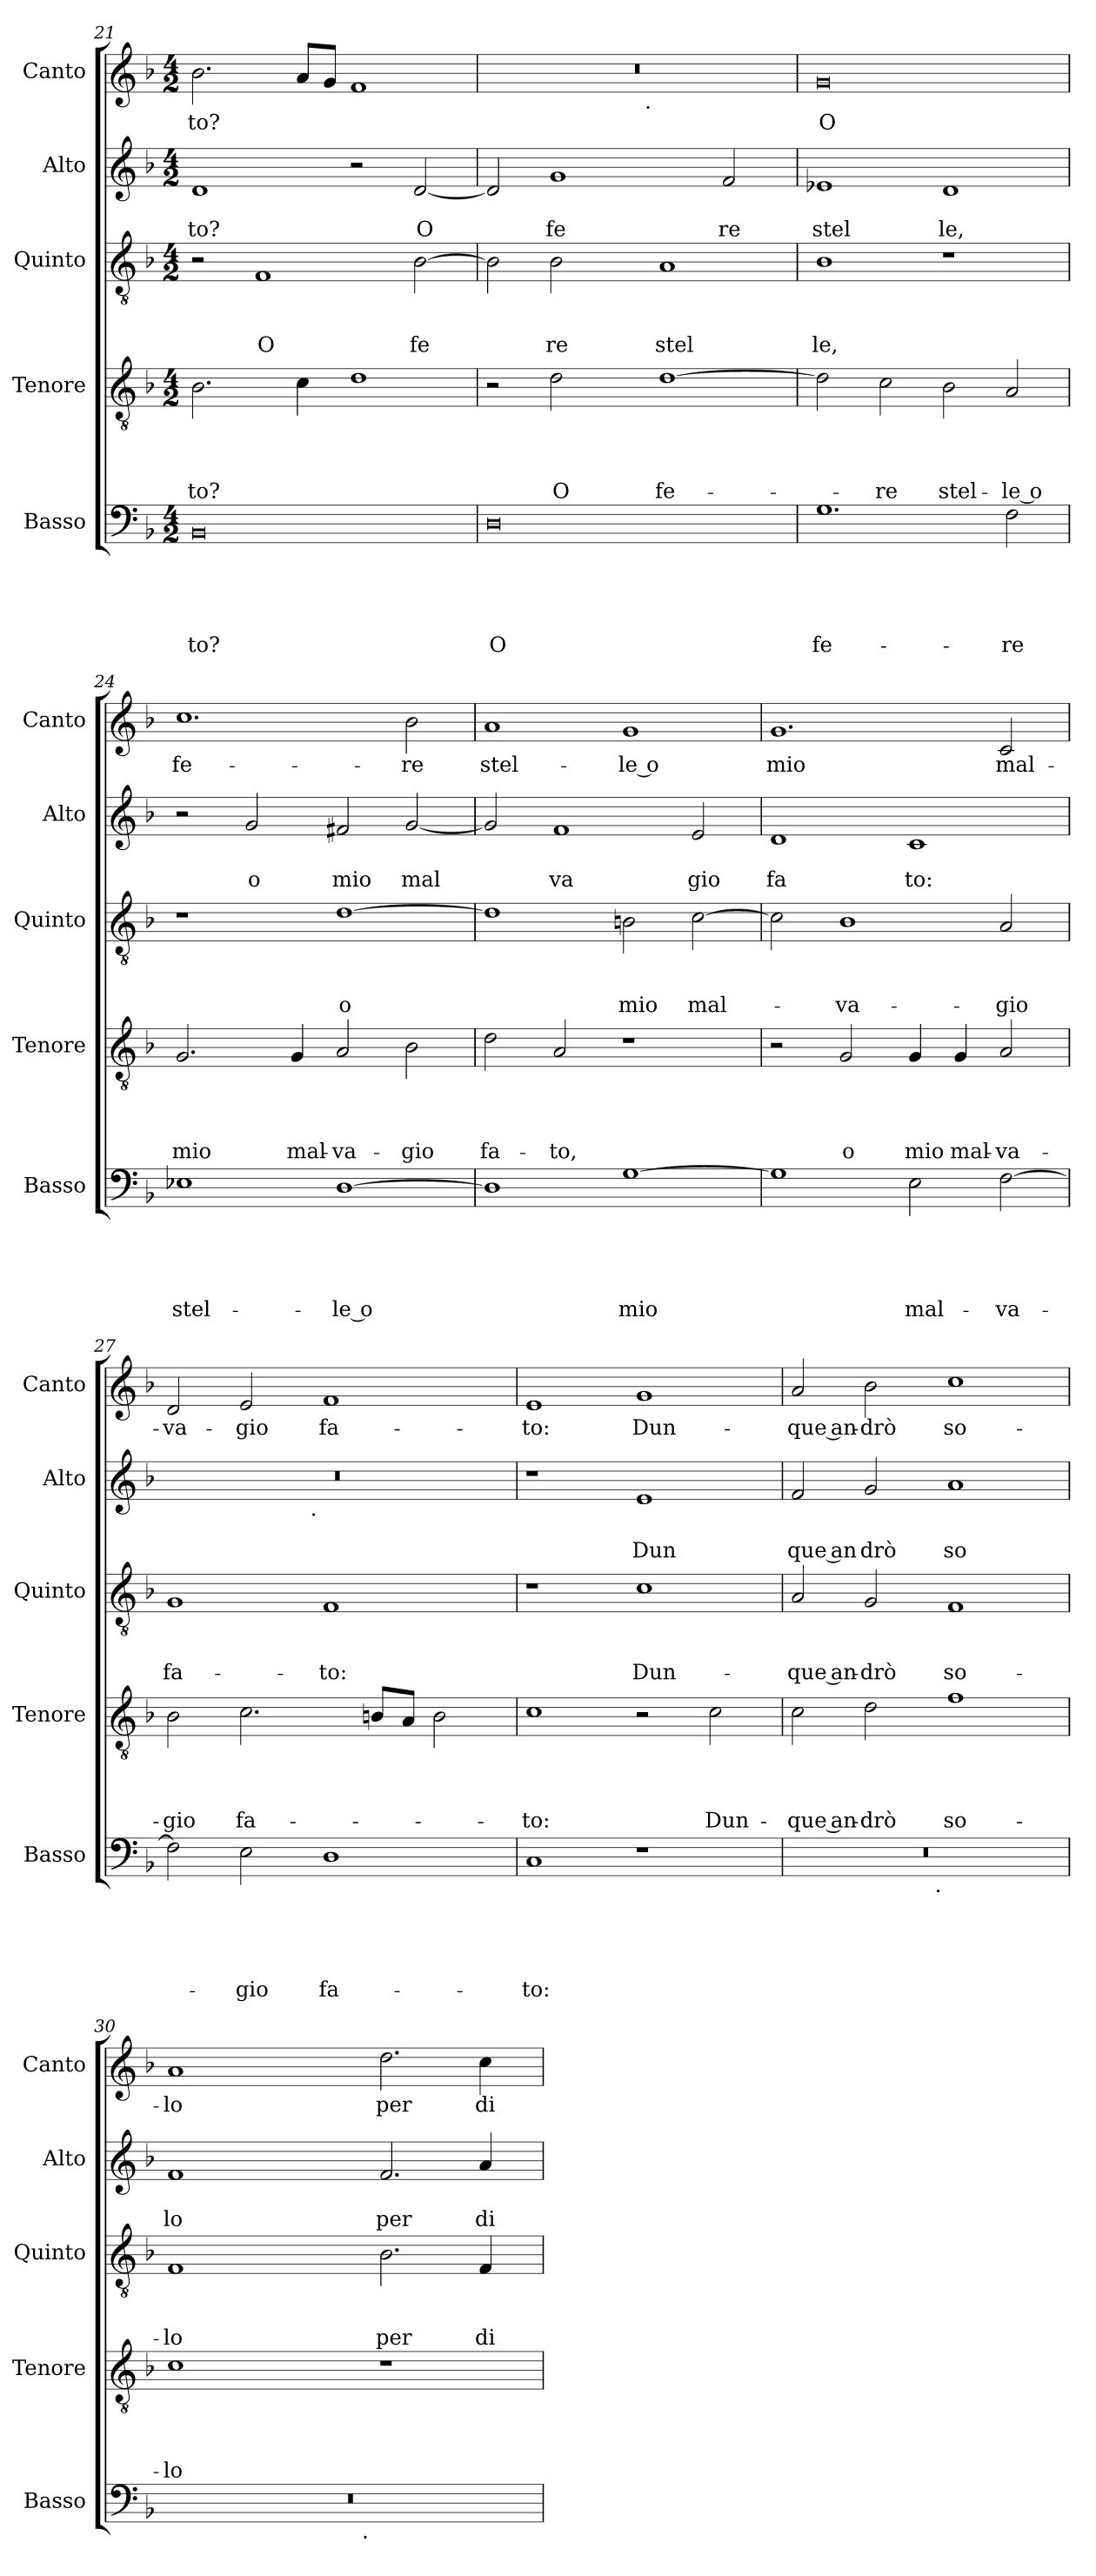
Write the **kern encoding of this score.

**kern	**text	**text	**text	**text	**text	**kern	**text	**text	**text	**text	**kern	**text	**text	**text	**kern	**text	**text	**kern	**text
*part5	*part5	*part5	*part5	*part5	*part5	*part4	*part4	*part4	*part4	*part4	*part3	*part3	*part3	*part3	*part2	*part2	*part2	*part1	*part1
*staff5	*staff5	*staff5	*staff5	*staff5	*staff5	*staff4	*staff4	*staff4	*staff4	*staff4	*staff3	*staff3	*staff3	*staff3	*staff2	*staff2	*staff2	*staff1	*staff1
*I"Basso	*	*	*	*	*	*I"Tenore	*	*	*	*	*I"Quinto	*	*	*	*I"Alto	*	*	*I"Canto	*
*I'Basso	*	*	*	*	*	*I'Tenore	*	*	*	*	*I'Quinto	*	*	*	*I'Alto	*	*	*I'Canto	*
*clefF4	*	*	*	*	*	*clefGv2	*	*	*	*	*clefGv2	*	*	*	*clefG2	*	*	*clefG2	*
*k[b-]	*	*	*	*	*	*k[b-]	*	*	*	*	*k[b-]	*	*	*	*k[b-]	*	*	*k[b-]	*
*F:	*	*	*	*	*	*F:	*	*	*	*	*F:	*	*	*	*F:	*	*	*F:	*
*M4/2	*	*	*	*	*	*M4/2	*	*	*	*	*M4/2	*	*	*	*M4/2	*	*	*M4/2	*
=21	=21	=21	=21	=21	=21	=21	=21	=21	=21	=21	=21	=21	=21	=21	=21	=21	=21	=21	=21
!	!	!	!	!	!LO:LY:b	!	!	!	!	!LO:LY:b	!	!	!	!	!	!	!LO:LY:b	!	!LO:LY:b
0BB-	.	.	.	.	-to?	2.B-\	.	.	.	-to?	2r	.	.	.	1d	.	to?	2.b-\	-to?
!	!	!	!	!	!	!	!	!	!	!	!	!	!	!LO:LY:b	!	!	!	!	!
.	.	.	.	.	.	.	.	.	.	.	1F	.	.	O	.	.	.	.	.
.	.	.	.	.	.	4c\	.	.	.	.	.	.	.	.	.	.	.	8a/L	.
.	.	.	.	.	.	.	.	.	.	.	.	.	.	.	.	.	.	8g/J	.
.	.	.	.	.	.	1d	.	.	.	.	.	.	.	.	2r	.	.	1f	.
!	!	!	!	!	!	!	!	!	!	!	!	!	!	!LO:LY:b	!	!	!LO:LY:b	!	!
.	.	.	.	.	.	.	.	.	.	.	[>2B-\	.	.	fe	[<2d/	.	O	.	.
=22	=22	=22	=22	=22	=22	=22	=22	=22	=22	=22	=22	=22	=22	=22	=22	=22	=22	=22	=22
!	!	!	!	!	!LO:LY:b	!	!	!	!	!	!	!	!	!	!	!	!	!	!
*	*	*	*	*	*	*	*	*	*	*	*	*	*	*	*	*	*	*^	*
0D	.	.	.	.	O	2r	.	.	.	.	2B-\]	.	.	.	2d/]	.	.	0r	2ryy	.
!	!	!	!	!	!	!	!	!	!	!LO:LY:b	!	!	!	!LO:LY:b	!	!	!LO:LY:b	!	!	!
.	.	.	.	.	.	2d\	.	.	.	O	2B-\	.	.	re	1g	.	fe	.	4ryy	.
.	.	.	.	.	.	.	.	.	.	.	.	.	.	.	.	.	.	.	8ryy	.
.	.	.	.	.	.	.	.	.	.	.	.	.	.	.	.	.	.	.	16ryy	.
.	.	.	.	.	.	.	.	.	.	.	.	.	.	.	.	.	.	.	64ryy	.
!	!	!	!	!	!	!	!	!	!	!	!	!	!	!	!	!	!	!	!LO:TX:b:t=.	!
.	.	.	.	.	.	.	.	.	.	.	.	.	.	.	.	.	.	.	1ryy	.
!	!	!	!	!	!	!	!	!	!	!LO:LY:b	!	!	!	!LO:LY:b	!	!	!	!	!	!
.	.	.	.	.	.	[>1d	.	.	.	fe-	1A	.	.	stel	.	.	.	.	.	.
!	!	!	!	!	!	!	!	!	!	!	!	!	!	!	!	!	!LO:LY:b	!	!	!
.	.	.	.	.	.	.	.	.	.	.	.	.	.	.	2f/	.	re	.	.	.
.	.	.	.	.	.	.	.	.	.	.	.	.	.	.	.	.	.	.	32.ryy	.
!!LO:PB:g=z
=23	=23	=23	=23	=23	=23	=23	=23	=23	=23	=23	=23	=23	=23	=23	=23	=23	=23	=23	=23	=23
!	!	!	!	!	!LO:LY:b	!	!	!	!	!	!	!	!	!LO:LY:b	!	!	!LO:LY:b	!	!	!LO:LY:b
*	*	*	*	*	*	*	*	*	*	*	*	*	*	*	*	*	*	*v	*v	*
1.G	.	.	.	.	fe-	2d\]	.	.	.	.	1B-	.	.	le,	1e-X	.	stel	0g	O
!	!	!	!	!	!	!	!	!	!	!LO:LY:b	!	!	!	!	!	!	!	!	!
.	.	.	.	.	.	2c\	.	.	.	-re	.	.	.	.	.	.	.	.	.
!	!	!	!	!	!	!	!	!	!	!LO:LY:b	!	!	!	!	!	!	!LO:LY:b	!	!
.	.	.	.	.	.	2B-\	.	.	.	stel-	1r	.	.	.	1d	.	le,	.	.
!	!	!	!	!	!LO:LY:b	!	!	!	!	!LO:LY:b:rj	!	!	!	!	!	!	!	!	!
2F\	.	.	.	.	-re	2A/	.	.	.	-le o	.	.	.	.	.	.	.	.	.
=24	=24	=24	=24	=24	=24	=24	=24	=24	=24	=24	=24	=24	=24	=24	=24	=24	=24	=24	=24
!	!	!	!	!	!LO:LY:b	!	!	!	!	!LO:LY:b	!	!	!	!	!	!	!	!	!LO:LY:b
1E-X	.	.	.	.	stel-	2.G/	.	.	.	mio	1r	.	.	.	2r	.	.	1.cc	fe-
!	!	!	!	!	!	!	!	!	!	!	!	!	!	!	!	!	!LO:LY:b	!	!
.	.	.	.	.	.	.	.	.	.	.	.	.	.	.	2g/	.	o	.	.
!	!	!	!	!	!	!	!	!	!	!LO:LY:b	!	!	!	!	!	!	!	!	!
.	.	.	.	.	.	4G/	.	.	.	mal-	.	.	.	.	.	.	.	.	.
!	!	!	!	!	!LO:LY:b	!	!	!	!	!LO:LY:b	!	!	!	!LO:LY:b:rj	!	!	!LO:LY:b	!	!
[>1D	.	.	.	.	-le o	2A/	.	.	.	-va-	[>1d	.	.	o	2f#X/	.	mio	.	.
!	!	!	!	!	!	!	!	!	!	!LO:LY:b	!	!	!	!	!	!	!LO:LY:b	!	!LO:LY:b
.	.	.	.	.	.	2B-\	.	.	.	-gio	.	.	.	.	[<2g/	.	mal	2b-\	-re
=25	=25	=25	=25	=25	=25	=25	=25	=25	=25	=25	=25	=25	=25	=25	=25	=25	=25	=25	=25
!	!	!	!	!	!	!	!	!	!	!LO:LY:b	!	!	!	!	!	!	!	!	!LO:LY:b
1D]	.	.	.	.	.	2d\	.	.	.	fa-	1d]	.	.	.	2g/]	.	.	1a	stel-
!	!	!	!	!	!	!	!	!	!	!LO:LY:b	!	!	!	!	!	!	!LO:LY:b	!	!
.	.	.	.	.	.	2A/	.	.	.	-to,	.	.	.	.	1f	.	va	.	.
!	!	!	!	!	!LO:LY:b	!	!	!	!	!	!	!	!	!LO:LY:b	!	!	!	!	!LO:LY:b:rj
[>1G	.	.	.	.	mio	1r	.	.	.	.	2Bn\	.	.	mio	.	.	.	1g	-le o
!	!	!	!	!	!	!	!	!	!	!	!	!	!	!LO:LY:b	!	!	!LO:LY:b	!	!
.	.	.	.	.	.	.	.	.	.	.	[>2c\	.	.	mal-	2e/	.	gio	.	.
=26	=26	=26	=26	=26	=26	=26	=26	=26	=26	=26	=26	=26	=26	=26	=26	=26	=26	=26	=26
!	!	!	!	!	!	!	!	!	!	!	!	!	!	!	!	!	!LO:LY:b	!	!LO:LY:b
1G]	.	.	.	.	.	2r	.	.	.	.	2c\]	.	.	.	1d	.	fa	1.g	mio
!	!	!	!	!	!	!	!	!	!	!LO:LY:b	!	!	!	!LO:LY:b	!	!	!	!	!
.	.	.	.	.	.	2G/	.	.	.	o	1B-	.	.	-va-	.	.	.	.	.
!	!	!	!	!	!LO:LY:b	!	!	!	!	!LO:LY:b	!	!	!	!	!	!	!LO:LY:b	!	!
2E\	.	.	.	.	mal-	4G/	.	.	.	mio	.	.	.	.	1c	.	to:	.	.
!	!	!	!	!	!	!	!	!	!	!LO:LY:b	!	!	!	!	!	!	!	!	!
.	.	.	.	.	.	4G/	.	.	.	mal-	.	.	.	.	.	.	.	.	.
!	!	!	!	!	!LO:LY:b	!	!	!	!	!LO:LY:b	!	!	!	!LO:LY:b	!	!	!	!	!LO:LY:b
[>2F\	.	.	.	.	-va-	2A/	.	.	.	-va-	2A/	.	.	-gio	.	.	.	2c/	mal-
=27	=27	=27	=27	=27	=27	=27	=27	=27	=27	=27	=27	=27	=27	=27	=27	=27	=27	=27	=27
!	!	!	!	!	!	!	!	!	!	!LO:LY:b	!	!	!	!LO:LY:b	!	!	!	!	!LO:LY:b
*	*	*	*	*	*	*	*	*	*	*	*	*	*	*	*^	*	*	*	*
2F\]	.	.	.	.	.	2B-\	.	.	.	-gio	1G	.	.	fa-	0r	2ryy	.	.	2d/	-va-
!	!	!	!	!	!LO:LY:b	!	!	!	!	!LO:LY:b	!	!	!	!	!	!	!	!	!	!LO:LY:b
2E\	.	.	.	.	-gio	2.c\	.	.	.	fa-	.	.	.	.	.	4...ryy	.	.	2e/	-gio
!	!	!	!	!	!	!	!	!	!	!	!	!	!	!	!	!LO:TX:b:t=.	!	!	!	!
.	.	.	.	.	.	.	.	.	.	.	.	.	.	.	.	1ryy	.	.	.	.
!	!	!	!	!	!LO:LY:b	!	!	!	!	!	!	!	!	!LO:LY:b	!	!	!	!	!	!LO:LY:b
1D	.	.	.	.	fa-	.	.	.	.	.	1F	.	.	-to:	.	.	.	.	1f	fa-
.	.	.	.	.	.	8Bn/L	.	.	.	.	.	.	.	.	.	.	.	.	.	.
.	.	.	.	.	.	8A/J	.	.	.	.	.	.	.	.	.	.	.	.	.	.
.	.	.	.	.	.	2B\	.	.	.	.	.	.	.	.	.	.	.	.	.	.
.	.	.	.	.	.	.	.	.	.	.	.	.	.	.	.	32ryy	.	.	.	.
=28	=28	=28	=28	=28	=28	=28	=28	=28	=28	=28	=28	=28	=28	=28	=28	=28	=28	=28	=28	=28
!	!	!	!	!	!LO:LY:b	!	!	!	!	!LO:LY:b	!	!	!	!	!	!	!	!	!	!LO:LY:b
*	*	*	*	*	*	*	*	*	*	*	*	*	*	*	*v	*v	*	*	*	*
1C	.	.	.	.	-to:	1c	.	.	.	-to:	1r	.	.	.	1r	.	.	1e	-to:
!	!	!	!	!	!	!	!	!	!	!	!	!	!	!LO:LY:b	!	!	!LO:LY:b	!	!LO:LY:b
1r	.	.	.	.	.	2r	.	.	.	.	1c	.	.	Dun-	1e	.	Dun	1g	Dun-
!	!	!	!	!	!	!	!	!	!	!LO:LY:b	!	!	!	!	!	!	!	!	!
.	.	.	.	.	.	2c\	.	.	.	Dun-	.	.	.	.	.	.	.	.	.
=29	=29	=29	=29	=29	=29	=29	=29	=29	=29	=29	=29	=29	=29	=29	=29	=29	=29	=29	=29
!	!	!	!	!	!	!	!	!	!	!LO:LY:b:rj	!	!	!	!LO:LY:b:rj	!	!	!LO:LY:b:rj	!	!LO:LY:b:rj
*^	*	*	*	*	*	*	*	*	*	*	*	*	*	*	*	*	*	*	*
0r	2ryy	.	.	.	.	.	2c\	.	.	.	-que an-	2A/	.	.	-que an-	2f/	.	que an	2a/	-que an-
!	!	!	!	!	!	!	!	!	!	!	!LO:LY:b	!	!	!	!LO:LY:b	!	!	!LO:LY:b	!	!LO:LY:b
.	4...ryy	.	.	.	.	.	2d\	.	.	.	-drò	2G/	.	.	-drò	2g/	.	drò	2b-\	-drò
!	!LO:TX:b:t=.	!	!	!	!	!	!	!	!	!	!	!	!	!	!	!	!	!	!	!
.	1ryy	.	.	.	.	.	.	.	.	.	.	.	.	.	.	.	.	.	.	.
!	!	!	!	!	!	!	!	!	!	!	!LO:LY:b	!	!	!	!LO:LY:b	!	!	!LO:LY:b	!	!LO:LY:b
.	.	.	.	.	.	.	1f	.	.	.	so-	1F	.	.	so-	1a	.	so	1cc	so-
.	32ryy	.	.	.	.	.	.	.	.	.	.	.	.	.	.	.	.	.	.	.
!!LO:LB:g=z
=30	=30	=30	=30	=30	=30	=30	=30	=30	=30	=30	=30	=30	=30	=30	=30	=30	=30	=30	=30	=30
!	!	!	!	!	!	!	!	!	!	!	!LO:LY:b	!	!	!	!LO:LY:b	!	!	!LO:LY:b	!	!LO:LY:b
0r	2ryy	.	.	.	.	.	1c	.	.	.	-lo	1F	.	.	-lo	1f	.	lo	1a	-lo
.	4ryy	.	.	.	.	.	.	.	.	.	.	.	.	.	.	.	.	.	.	.
.	8ryy	.	.	.	.	.	.	.	.	.	.	.	.	.	.	.	.	.	.	.
.	16ryy	.	.	.	.	.	.	.	.	.	.	.	.	.	.	.	.	.	.	.
.	64ryy	.	.	.	.	.	.	.	.	.	.	.	.	.	.	.	.	.	.	.
!	!LO:TX:b:t=.	!	!	!	!	!	!	!	!	!	!	!	!	!	!	!	!	!	!	!
.	1ryy	.	.	.	.	.	.	.	.	.	.	.	.	.	.	.	.	.	.	.
!	!	!	!	!	!	!	!	!	!	!	!	!	!	!	!LO:LY:b	!	!	!LO:LY:b	!	!LO:LY:b
.	.	.	.	.	.	.	1r	.	.	.	.	2.B-\	.	.	per	2.f/	.	per	2.dd\	per
!	!	!	!	!	!	!	!	!	!	!	!	!	!	!	!LO:LY:b	!	!	!LO:LY:b	!	!LO:LY:b
.	.	.	.	.	.	.	.	.	.	.	.	4F/	.	.	di	4a/	.	di	4cc\	di-
.	32.ryy	.	.	.	.	.	.	.	.	.	.	.	.	.	.	.	.	.	.	.
*v	*v	*	*	*	*	*	*	*	*	*	*	*	*	*	*	*	*	*	*	*
=	=	=	=	=	=	=	=	=	=	=	=	=	=	=	=	=	=	=	=
*-	*-	*-	*-	*-	*-	*-	*-	*-	*-	*-	*-	*-	*-	*-	*-	*-	*-	*-	*-
